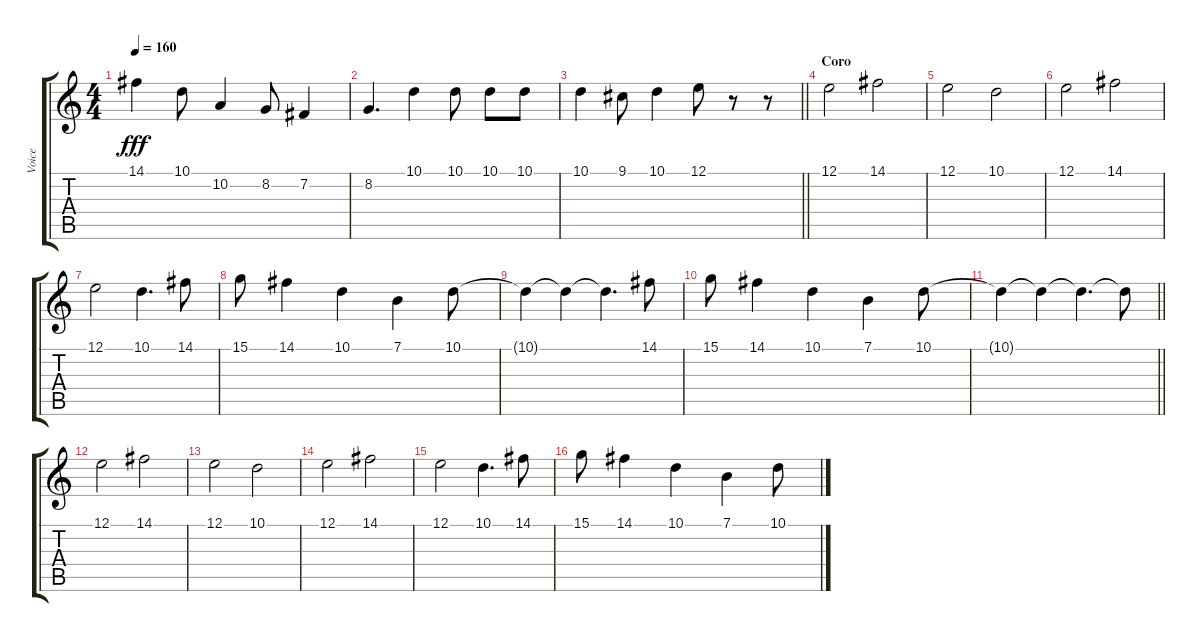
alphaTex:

\track ("Voice" "Voice") {instrument flute}
\staff {score tabs}
\tuning (E4 B3 G3 D3 A2 E2) {hide}
\ts (4 4)
\tempo 160
\clef g2
\ks c
14.1.4{dy fff} 10.1.8 10.2.4 8.2.8 7.2.4 |
8.2.4{d} 10.1.4 10.1.8 10.1.8 10.1.8 |
\barLineRight lightlight
10.1.4 9.1.8 10.1.4 12.1.8 r.8 r.8 |
\section ("" "Coro")
12.1.2 14.1.2 |
12.1.2 10.1.2 |
12.1.2 14.1.2 |
12.1.2 10.1.4{d} 14.1.8 |
15.1.8 14.1.4 10.1.4 7.1.4 10.1.8 |
10.1{t}.4 10.1{t}.4 10.1{t}.4{d} 14.1.8 |
15.1.8 14.1.4 10.1.4 7.1.4 10.1.8 |
\barLineRight lightlight
10.1{t}.4 10.1{t}.4 10.1{t}.4{d} 10.1{t}.8 |
12.1.2 14.1.2 |
12.1.2 10.1.2 |
12.1.2 14.1.2 |
12.1.2 10.1.4{d} 14.1.8 |
15.1.8 14.1.4 10.1.4 7.1.4 10.1.8
